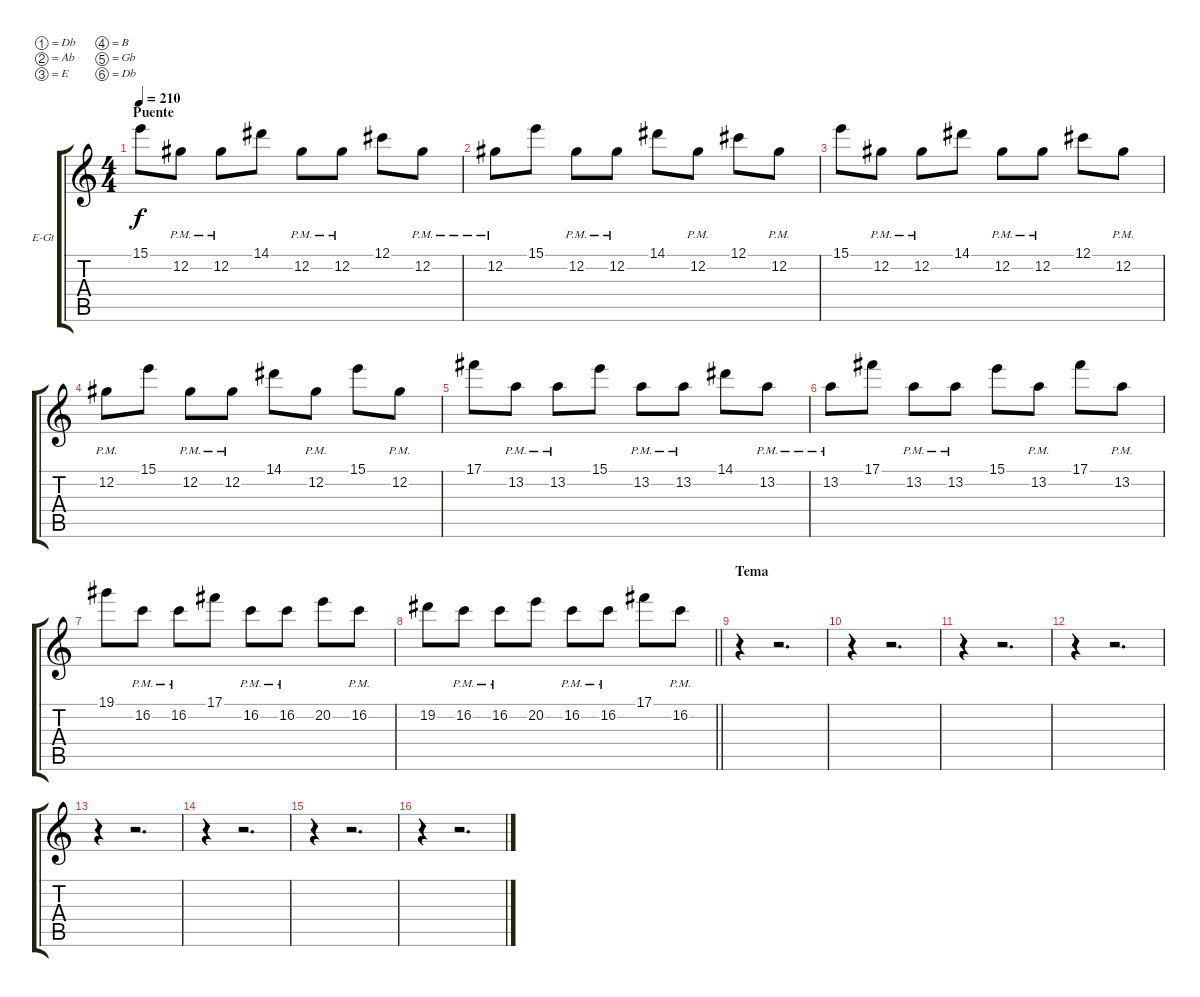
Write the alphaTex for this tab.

\bracketExtendMode groupsimilarinstruments
\firstSystemTrackNameOrientation horizontal
\otherSystemsTrackNameOrientation horizontal
\track ("Lead 1" "E-Gt") {instrument distortionguitar}
\staff {score tabs}
\tuning (Db4 Ab3 E3 B2 Gb2 Db2)
\ts (4 4)
\section ("" "Puente")
\tempo 210
\clef g2
\ks c
15.1.8{dy f} 12.2{pm}.8 12.2{pm}.8 14.1.8 12.2{pm}.8 12.2{pm}.8 12.1.8 12.2{pm}.8 |
12.2{pm}.8 15.1.8 12.2{pm}.8 12.2{pm}.8 14.1.8 12.2{pm}.8 12.1.8 12.2{pm}.8 |
15.1.8 12.2{pm}.8 12.2{pm}.8 14.1.8 12.2{pm}.8 12.2{pm}.8 12.1.8 12.2{pm}.8 |
12.2{pm}.8 15.1.8 12.2{pm}.8 12.2{pm}.8 14.1.8 12.2{pm}.8 15.1.8 12.2{pm}.8 |
17.1.8 13.2{pm}.8 13.2{pm}.8 15.1.8 13.2{pm}.8 13.2{pm}.8 14.1.8 13.2{pm}.8 |
13.2{pm}.8 17.1.8 13.2{pm}.8 13.2{pm}.8 15.1.8 13.2{pm}.8 17.1.8 13.2{pm}.8 |
19.1.8 16.2{pm}.8 16.2{pm}.8 17.1.8 16.2{pm}.8 16.2{pm}.8 20.2.8 16.2{pm}.8 |
\barLineRight lightlight
19.2.8 16.2{pm}.8 16.2{pm}.8 20.2.8 16.2{pm}.8 16.2{pm}.8 17.1.8 16.2{pm}.8 |
\section ("" "Tema")
r.4 r.2{d} |
r.4 r.2{d} |
r.4 r.2{d} |
r.4 r.2{d} |
r.4 r.2{d} |
r.4 r.2{d} |
r.4 r.2{d} |
r.4 r.2{d}
